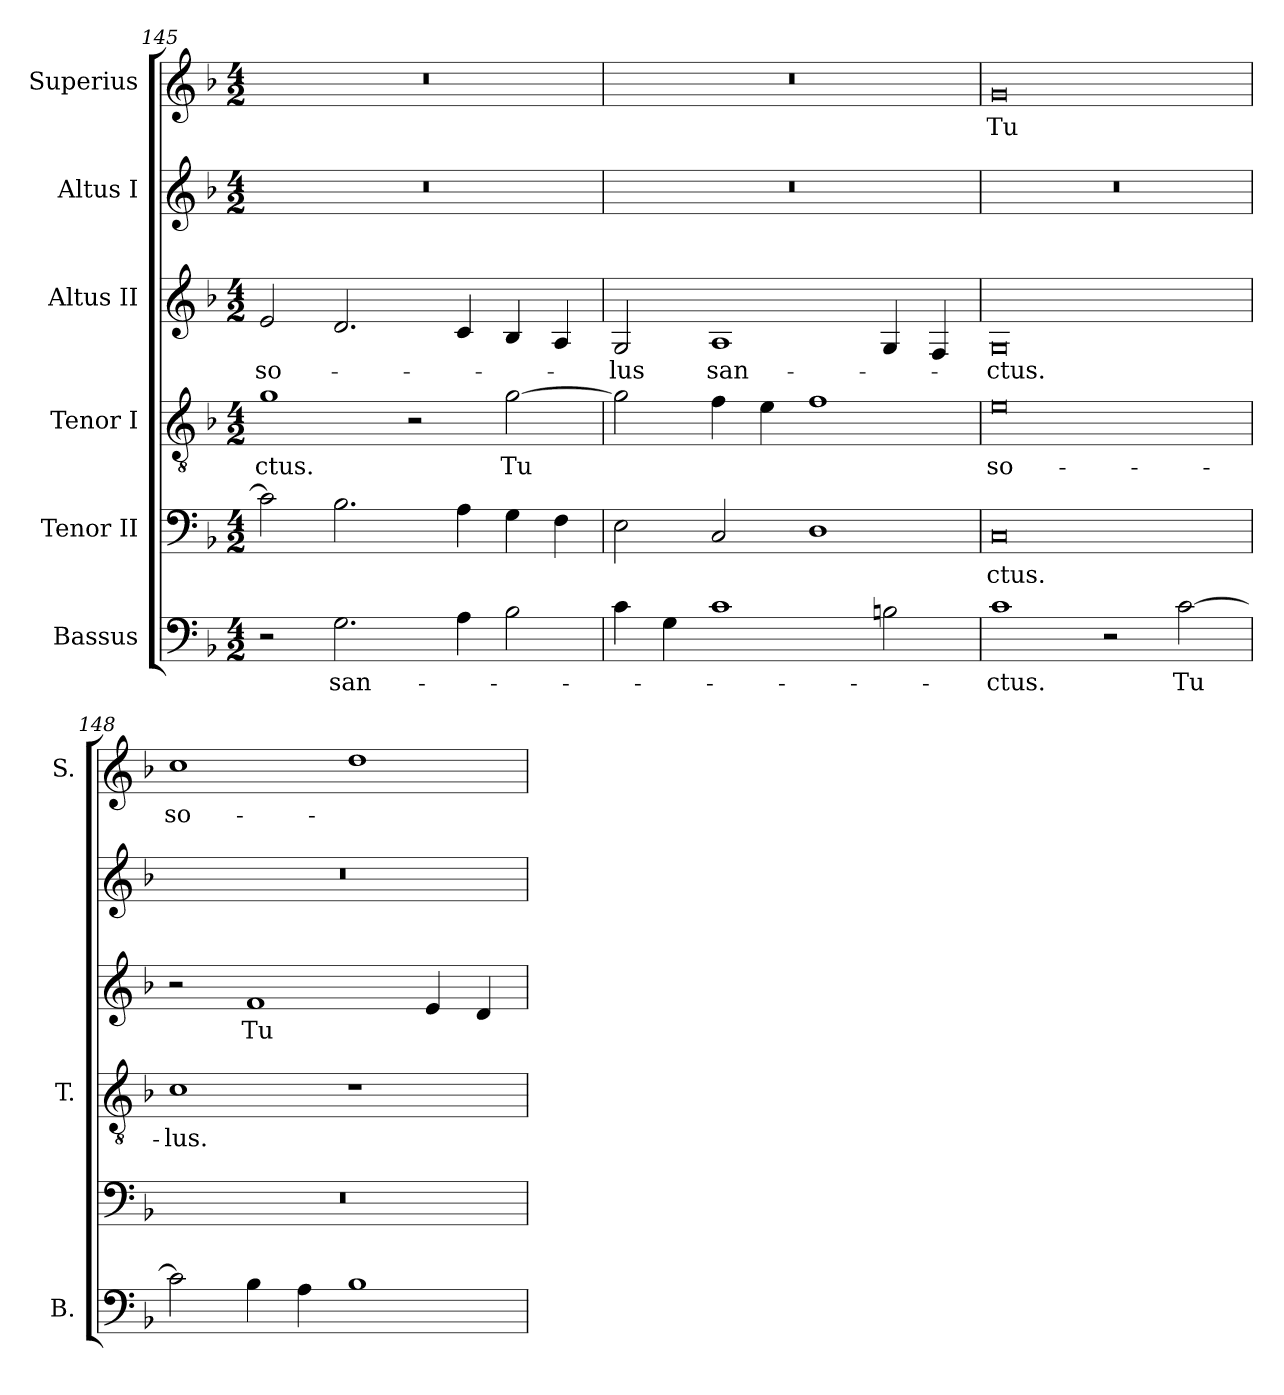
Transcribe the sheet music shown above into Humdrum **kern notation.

**kern	**text	**kern	**text	**kern	**text	**kern	**text	**kern	**kern	**text
*part6	*part6	*part5	*part5	*part4	*part4	*part3	*part3	*part2	*part1	*part1
*staff6	*staff6	*staff5	*staff5	*staff4	*staff4	*staff3	*staff3	*staff2	*staff1	*staff1
*I"Bassus	*	*I"Tenor II	*	*I"Tenor I	*	*I"Altus II	*	*I"Altus I	*I"Superius	*
*I'B.	*	*	*	*I'T.	*	*	*	*	*I'S.	*
*clefF4	*	*clefF4	*	*clefGv2	*	*clefG2	*	*clefG2	*clefG2	*
*	*	*	*	*ITrd7c12	*	*	*	*	*	*
*k[b-]	*	*k[b-]	*	*k[b-]	*	*k[b-]	*	*k[b-]	*k[b-]	*
*F:	*	*F:	*	*F:	*	*F:	*	*F:	*F:	*
*M4/2	*	*M4/2	*	*M4/2	*	*M4/2	*	*M4/2	*M4/2	*
=145	=145	=145	=145	=145	=145	=145	=145	=145	=145	=145
!	!	!	!	!	!LO:LY:b:color=#000000	!	!	!	!	!
!	!	!	!	!	!	!	!LO:LY:b:color=#000000	!LO:N:vis=1	!LO:N:vis=1	!
2r	.	2ci\]	.	1Gi	-ctus.	2ei/	so-	0r	0r	.
!	!LO:LY:b:color=#000000	!	!	!	!	!	!	!	!	!
2.Gi\	san-	2.B-i\	.	.	.	2.di/	.	.	.	.
.	.	.	.	2r	.	.	.	.	.	.
4Ai\	.	4Ai\	.	.	.	4ci/	.	.	.	.
!	!	!	!	!	!LO:LY:b:color=#000000	!	!	!	!	!
2B-i\	.	4Gi\	.	[>2Gi\	Tu	4B-i/	.	.	.	.
.	.	4Fi\	.	.	.	4Ai/	.	.	.	.
!!LO:PB:g=z
=146	=146	=146	=146	=146	=146	=146	=146	=146	=146	=146
!	!	!	!	!	!	!	!LO:LY:b:color=#000000	!LO:N:vis=1	!LO:N:vis=1	!
4ci\	.	2Ei\	.	2Gi\]	.	2Gi/	-lus	0r	0r	.
4Gi\	.	.	.	.	.	.	.	.	.	.
!	!	!	!	!	!	!	!LO:LY:b:color=#000000	!	!	!
1ci	.	2Ci/	.	4Fi\	.	1Ai	san-	.	.	.
.	.	.	.	4Ei\	.	.	.	.	.	.
.	.	1Di	.	1Fi	.	.	.	.	.	.
2Bni\	.	.	.	.	.	4Gi/	.	.	.	.
.	.	.	.	.	.	4Fi/	.	.	.	.
=147	=147	=147	=147	=147	=147	=147	=147	=147	=147	=147
!	!LO:LY:b:color=#000000	!	!	!	!	!	!	!	!	!
!	!	!	!LO:LY:b:color=#000000	!	!	!	!	!	!	!
!	!	!	!	!	!LO:LY:b:color=#000000	!	!	!	!	!
!	!	!	!	!	!	!	!LO:LY:b:color=#000000	!LO:N:vis=1	!	!
!	!	!	!	!	!	!	!	!	!	!LO:LY:b:color=#000000
1ci	-ctus.	0Ci	-ctus.	0Ei	so-	0Gi	-ctus.	0r	0gi	Tu
2r	.	.	.	.	.	.	.	.	.	.
!	!LO:LY:b:color=#000000	!	!	!	!	!	!	!	!	!
[>2ci\	Tu	.	.	.	.	.	.	.	.	.
=148	=148	=148	=148	=148	=148	=148	=148	=148	=148	=148
!	!	!LO:N:vis=1	!	!	!	!	!	!	!	!
!	!	!	!	!	!LO:LY:b:color=#000000	!	!	!LO:N:vis=1	!	!
!	!	!	!	!	!	!	!	!	!	!LO:LY:b:color=#000000
2ci\]	.	0r	.	1Ci	-lus.	2r	.	0r	1cci	so-
!	!	!	!	!	!	!	!LO:LY:b:color=#000000	!	!	!
4B-i\	.	.	.	.	.	1fi	Tu	.	.	.
4Ai\	.	.	.	.	.	.	.	.	.	.
1B-i	.	.	.	1r	.	.	.	.	1ddi	.
.	.	.	.	.	.	4ei/	.	.	.	.
.	.	.	.	.	.	4di/	.	.	.	.
=	=	=	=	=	=	=	=	=	=	=
*-	*-	*-	*-	*-	*-	*-	*-	*-	*-	*-
